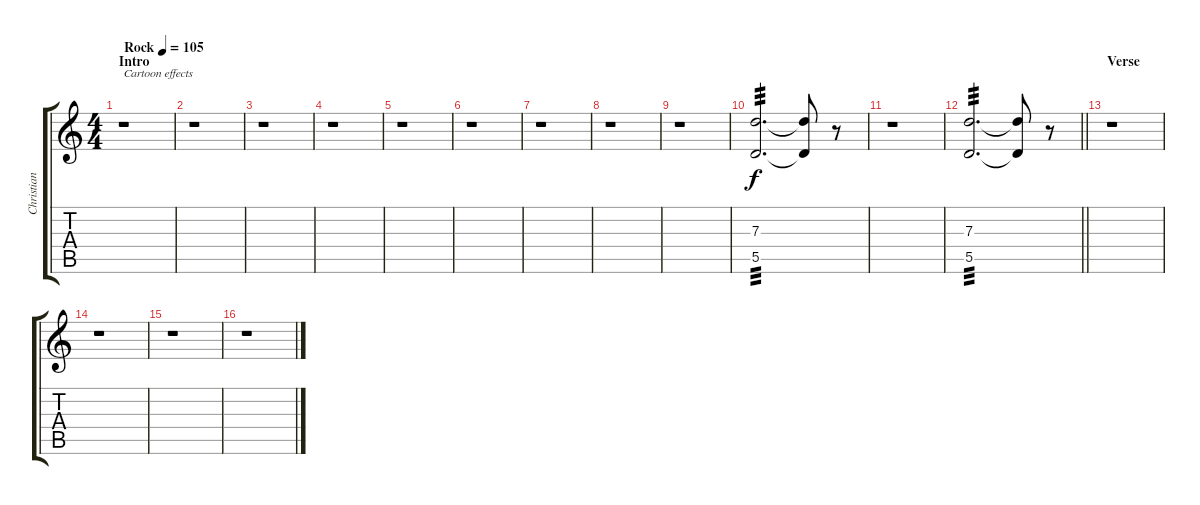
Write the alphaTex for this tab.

\track ("Christian Lorenz" "Christian ") {instrument contrabass}
\staff {score tabs}
\tuning (E4 B3 G3 D3 A2 D2) {hide}
\ts (4 4)
\section ("" "Intro")
\tempo (105 "Rock")
\clef g2
\ks c
r.1{txt "Cartoon effects" dy f instrument contrabass} |
r.1 |
r.1 |
r.1 |
r.1 |
r.1 |
r.1 |
r.1 |
r.1 |
(7.3 5.5).2{d tp 3} (7.3{t} 5.5{t}).8 r.8 |
r.1 |
\barLineRight lightlight
(7.3 5.5).2{d tp 3} (7.3{t} 5.5{t}).8 r.8 |
\section ("" "Verse")
r.1 |
r.1 |
r.1 |
r.1
